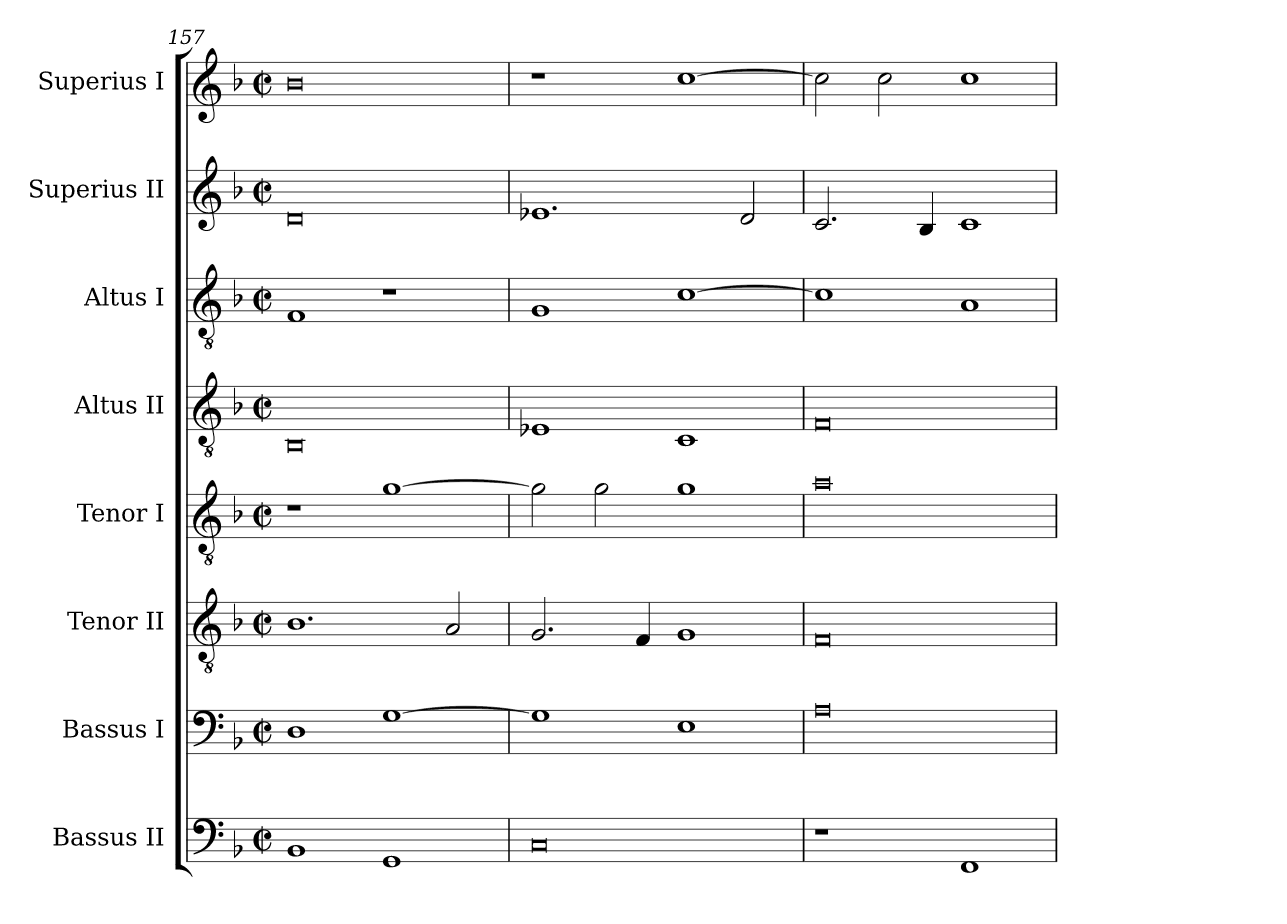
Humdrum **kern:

**kern	**kern	**kern	**kern	**kern	**kern	**kern	**kern
*part8	*part7	*part6	*part5	*part4	*part3	*part2	*part1
*staff8	*staff7	*staff6	*staff5	*staff4	*staff3	*staff2	*staff1
*I"Bassus II	*I"Bassus I	*I"Tenor II	*I"Tenor I	*I"Altus II	*I"Altus I	*I"Superius II	*I"Superius I
*I'B.s.	*	*	*	*I'A.s.	*	*I'S.s.	*I'S.p.
*clefF4	*clefF4	*clefGv2	*clefGv2	*clefGv2	*clefGv2	*clefG2	*clefG2
*	*	*ITrd7c12	*ITrd7c12	*ITrd7c12	*ITrd7c12	*	*
*k[b-]	*k[b-]	*k[b-]	*k[b-]	*k[b-]	*k[b-]	*k[b-]	*k[b-]
*F:	*F:	*F:	*F:	*F:	*F:	*F:	*F:
*M2/2	*M2/2	*M2/2	*M2/2	*M2/2	*M2/2	*M2/2	*M2/2
*met(c|)	*met(c|)	*met(c|)	*met(c|)	*met(c|)	*met(c|)	*met(c|)	*met(c|)
=157	=157	=157	=157	=157	=157	=157	=157
1BB-i	1Di	1.BB-i	1r	0BBB-i	1FFi	0di	0b-i
1GGi	[>1Gi	.	[>1Gi	.	1r	.	.
.	.	2AAi/	.	.	.	.	.
=158	=158	=158	=158	=158	=158	=158	=158
0Ci	1Gi]	2.GGi/	2Gi\]	1EE-Xi	1GGi	1.e-Xi	1r
.	.	.	2Gi\	.	.	.	.
.	.	4FFi/	.	.	.	.	.
.	1Ei	1GGi	1Gi	1CCi	[>1Ci	.	[>1cci
.	.	.	.	.	.	2di/	.
=159	=159	=159	=159	=159	=159	=159	=159
1r	0Ai	0FFi	0Ai	0FFi	1Ci]	2.ci/	2cci\]
.	.	.	.	.	.	.	2cci\
.	.	.	.	.	.	4B-i/	.
1FFi	.	.	.	.	1AAi	1ci	1cci
=	=	=	=	=	=	=	=
*-	*-	*-	*-	*-	*-	*-	*-
